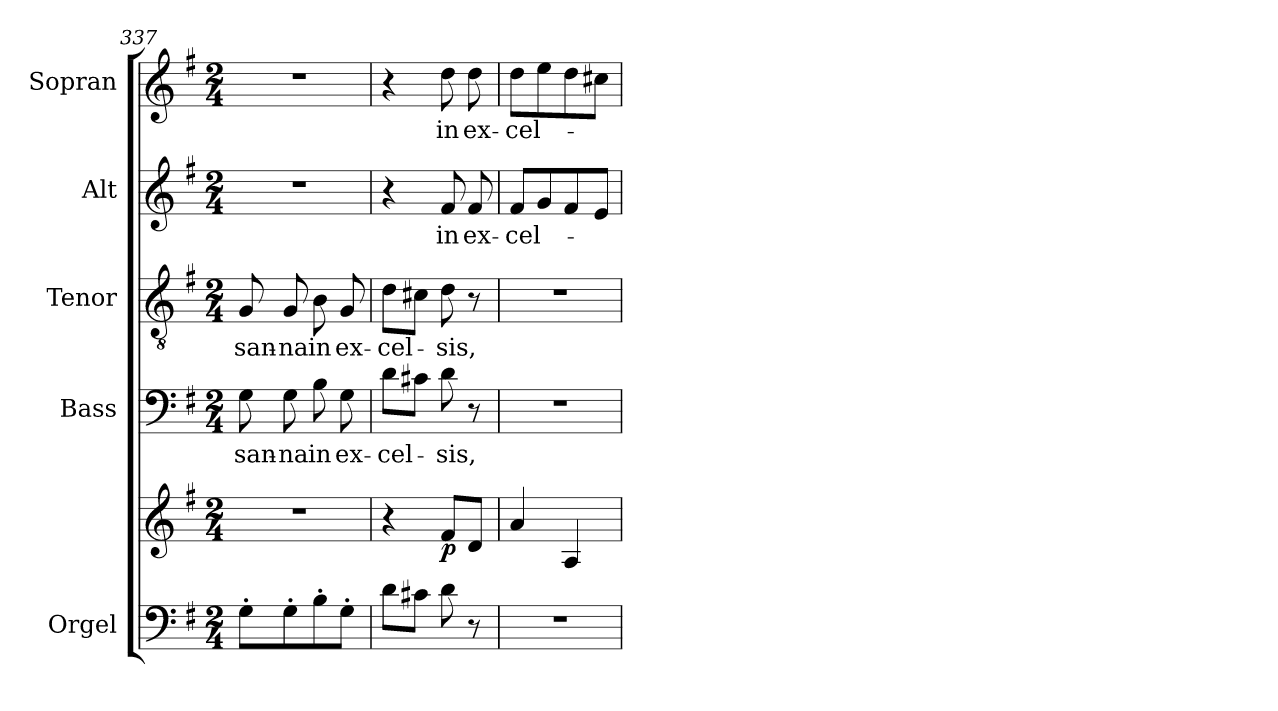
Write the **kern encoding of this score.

**kern	**kern	**dynam	**kern	**text	**kern	**text	**kern	**text	**kern	**text
*part5	*part5	*part5	*part4	*part4	*part3	*part3	*part2	*part2	*part1	*part1
*staff6	*staff5	*staff5/6	*staff4	*staff4	*staff3	*staff3	*staff2	*staff2	*staff1	*staff1
*I"Orgel	*	*	*I"Bass	*	*I"Tenor	*	*I"Alt	*	*I"Sopran	*
*I'Org.	*	*	*I'B.	*	*I'T.	*	*I'A.	*	*I'S.	*
*clefF4	*clefG2	*	*clefF4	*	*clefGv2	*	*clefG2	*	*clefG2	*
*k[f#]	*k[f#]	*	*k[f#]	*	*k[f#]	*	*k[f#]	*	*k[f#]	*
*G:	*G:	*	*G:	*	*G:	*	*G:	*	*G:	*
*M2/4	*M2/4	*	*M2/4	*	*M2/4	*	*M2/4	*	*M2/4	*
=337	=337	=337	=337	=337	=337	=337	=337	=337	=337	=337
!	!	!	!	!LO:LY:b	!	!LO:LY:b	!	!	!	!
8G'>\L	2r	.	8G\	-san-	8G/	-san-	2r	.	2r	.
!	!	!	!	!LO:LY:b	!	!LO:LY:b	!	!	!	!
8G'>\	.	.	8G\	-na	8G/	-na	.	.	.	.
!	!	!	!	!LO:LY:b	!	!LO:LY:b	!	!	!	!
8B'>\	.	.	8B\	in	8B\	in	.	.	.	.
!	!	!	!	!LO:LY:b	!	!LO:LY:b	!	!	!	!
8G'>\J	.	.	8G\	ex-	8G/	ex-	.	.	.	.
=338	=338	=338	=338	=338	=338	=338	=338	=338	=338	=338
!	!	!	!	!LO:LY:b	!	!LO:LY:b	!	!	!	!
8d\L	4r	.	8d\L	-cel-	8d\L	-cel-	4r	.	4r	.
8c#X\J	.	.	8c#X\J	.	8c#X\J	.	.	.	.	.
!	!	!LO:DY:b	!	!LO:LY:b	!	!LO:LY:b	!	!LO:LY:b	!	!LO:LY:b
8d\	8f#/L	p	8d\	-sis,	8d\	-sis,	8f#/	in	8dd\	in
!	!	!	!	!	!	!	!	!LO:LY:b	!	!LO:LY:b
8r	8d/J	.	8r	.	8r	.	8f#/	ex-	8dd\	ex-
=339	=339	=339	=339	=339	=339	=339	=339	=339	=339	=339
!	!	!	!	!	!	!	!	!LO:LY:b	!	!LO:LY:b
2r	4a/	.	2r	.	2r	.	8f#/L	-cel-	8dd\L	-cel-
.	.	.	.	.	.	.	8g/	.	8ee\	.
.	4A/	.	.	.	.	.	8f#/	.	8dd\	.
.	.	.	.	.	.	.	8e/J	.	8cc#X\J	.
=	=	=	=	=	=	=	=	=	=	=
*-	*-	*-	*-	*-	*-	*-	*-	*-	*-	*-
